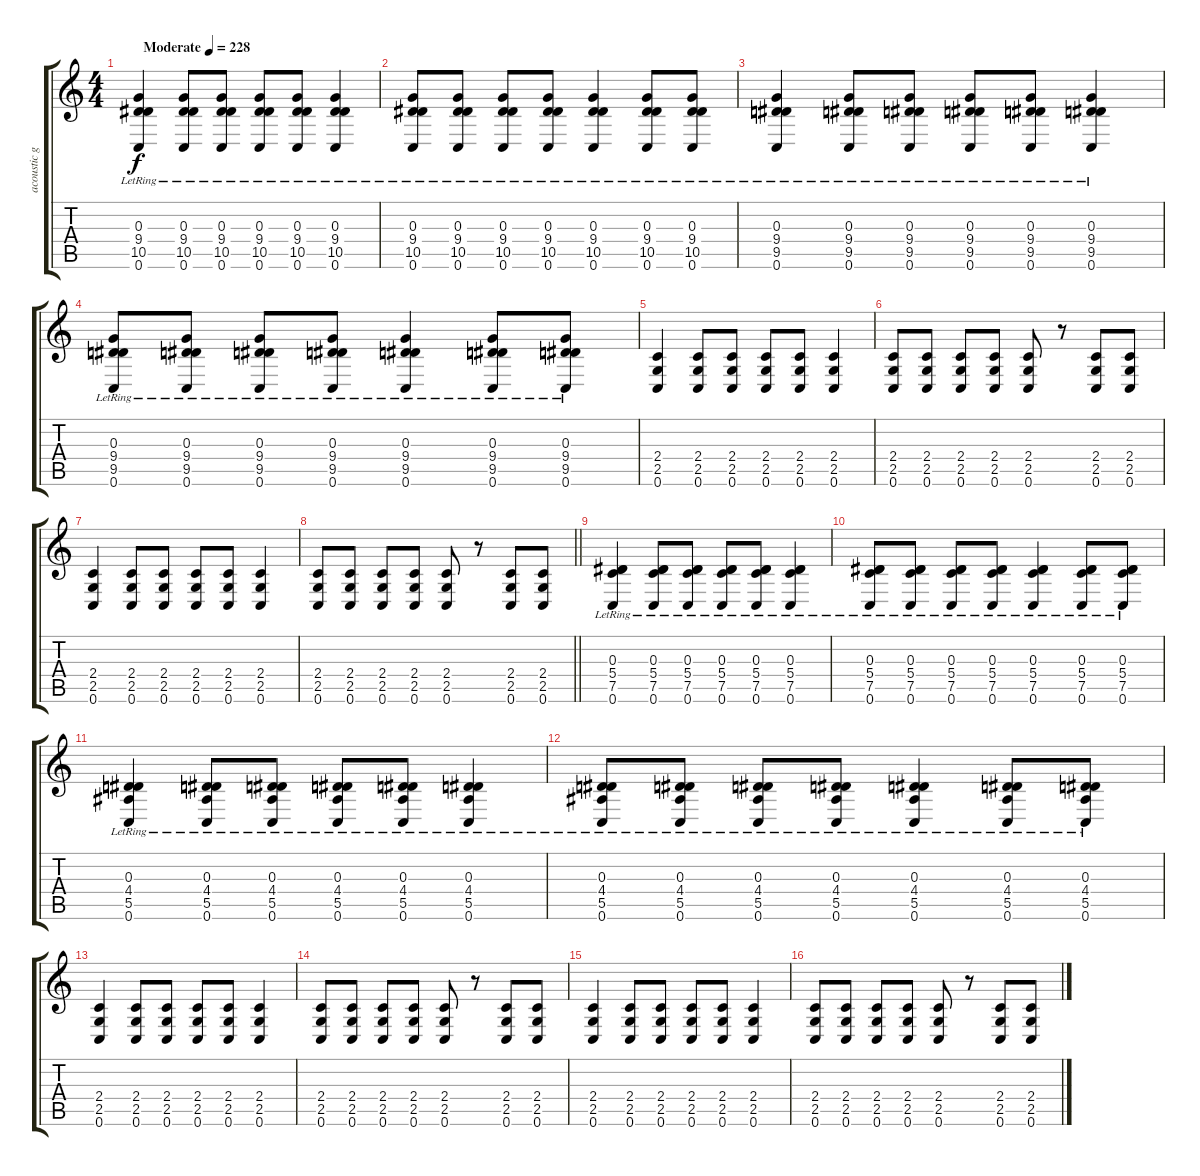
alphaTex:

\track ("acoustic gbz" "acoustic g") {instrument acousticguitarsteel}
\staff {score tabs}
\tuning (C4 G3 Eb3 Bb2 F2 C2) {hide}
\ts (4 4)
\tempo (228 "Moderate")
\clef g2
\ks c
(0.3{lr} 9.4 10.5 0.6{lr}).4{dy f instrument acousticguitarsteel} (0.3{lr} 9.4 10.5 0.6{lr}).8 (0.3{lr} 9.4 10.5 0.6{lr}).8 (0.3{lr} 9.4 10.5 0.6{lr}).8 (0.3{lr} 9.4 10.5 0.6{lr}).8 (0.3{lr} 9.4 10.5 0.6{lr}).4 |
(0.3{lr} 9.4 10.5 0.6{lr}).8 (0.3{lr} 9.4 10.5 0.6{lr}).8 (0.3{lr} 9.4 10.5 0.6{lr}).8 (0.3{lr} 9.4 10.5 0.6{lr}).8 (0.3{lr} 9.4 10.5 0.6{lr}).4 (0.3{lr} 9.4 10.5 0.6{lr}).8 (0.3{lr} 9.4 10.5 0.6{lr}).8 |
(0.3{lr} 9.4 9.5 0.6{lr}).4 (0.3{lr} 9.4 9.5 0.6{lr}).8 (0.3{lr} 9.4 9.5 0.6{lr}).8 (0.3{lr} 9.4 9.5 0.6{lr}).8 (0.3{lr} 9.4 9.5 0.6{lr}).8 (0.3{lr} 9.4 9.5 0.6{lr}).4 |
(0.3{lr} 9.4 9.5 0.6{lr}).8 (0.3{lr} 9.4 9.5 0.6{lr}).8 (0.3{lr} 9.4 9.5 0.6{lr}).8 (0.3{lr} 9.4 9.5 0.6{lr}).8 (0.3{lr} 9.4 9.5 0.6{lr}).4 (0.3{lr} 9.4 9.5 0.6{lr}).8 (0.3{lr} 9.4 9.5 0.6{lr}).8 |
(2.4 2.5 0.6).4 (2.4 2.5 0.6).8 (2.4 2.5 0.6).8 (2.4 2.5 0.6).8 (2.4 2.5 0.6).8 (2.4 2.5 0.6).4 |
(2.4 2.5 0.6).8 (2.4 2.5 0.6).8 (2.4 2.5 0.6).8 (2.4 2.5 0.6).8 (2.4 2.5 0.6).8 r.8 (2.4 2.5 0.6).8 (2.4 2.5 0.6).8 |
(2.4 2.5 0.6).4 (2.4 2.5 0.6).8 (2.4 2.5 0.6).8 (2.4 2.5 0.6).8 (2.4 2.5 0.6).8 (2.4 2.5 0.6).4 |
\barLineRight lightlight
(2.4 2.5 0.6).8 (2.4 2.5 0.6).8 (2.4 2.5 0.6).8 (2.4 2.5 0.6).8 (2.4 2.5 0.6).8 r.8 (2.4 2.5 0.6).8 (2.4 2.5 0.6).8 |
(0.3{lr} 5.4 7.5 0.6{lr}).4 (0.3{lr} 5.4 7.5 0.6{lr}).8 (0.3{lr} 5.4 7.5 0.6{lr}).8 (0.3{lr} 5.4 7.5 0.6{lr}).8 (0.3{lr} 5.4 7.5 0.6{lr}).8 (0.3{lr} 5.4 7.5 0.6{lr}).4 |
(0.3{lr} 5.4 7.5 0.6{lr}).8 (0.3{lr} 5.4 7.5 0.6{lr}).8 (0.3{lr} 5.4 7.5 0.6{lr}).8 (0.3{lr} 5.4 7.5 0.6{lr}).8 (0.3{lr} 5.4 7.5 0.6{lr}).4 (0.3{lr} 5.4 7.5 0.6{lr}).8 (0.3{lr} 5.4 7.5 0.6{lr}).8 |
(0.3{lr} 4.4 5.5 0.6{lr}).4 (0.3{lr} 4.4 5.5 0.6{lr}).8 (0.3{lr} 4.4 5.5 0.6{lr}).8 (0.3{lr} 4.4 5.5 0.6{lr}).8 (0.3{lr} 4.4 5.5 0.6{lr}).8 (0.3{lr} 4.4 5.5 0.6{lr}).4 |
(0.3{lr} 4.4 5.5 0.6{lr}).8 (0.3{lr} 4.4 5.5 0.6{lr}).8 (0.3{lr} 4.4 5.5 0.6{lr}).8 (0.3{lr} 4.4 5.5 0.6{lr}).8 (0.3{lr} 4.4 5.5 0.6{lr}).4 (0.3{lr} 4.4 5.5 0.6{lr}).8 (0.3{lr} 4.4 5.5 0.6{lr}).8 |
(2.4 2.5 0.6).4 (2.4 2.5 0.6).8 (2.4 2.5 0.6).8 (2.4 2.5 0.6).8 (2.4 2.5 0.6).8 (2.4 2.5 0.6).4 |
(2.4 2.5 0.6).8 (2.4 2.5 0.6).8 (2.4 2.5 0.6).8 (2.4 2.5 0.6).8 (2.4 2.5 0.6).8 r.8 (2.4 2.5 0.6).8 (2.4 2.5 0.6).8 |
(2.4 2.5 0.6).4 (2.4 2.5 0.6).8 (2.4 2.5 0.6).8 (2.4 2.5 0.6).8 (2.4 2.5 0.6).8 (2.4 2.5 0.6).4 |
(2.4 2.5 0.6).8 (2.4 2.5 0.6).8 (2.4 2.5 0.6).8 (2.4 2.5 0.6).8 (2.4 2.5 0.6).8 r.8 (2.4 2.5 0.6).8 (2.4 2.5 0.6).8
